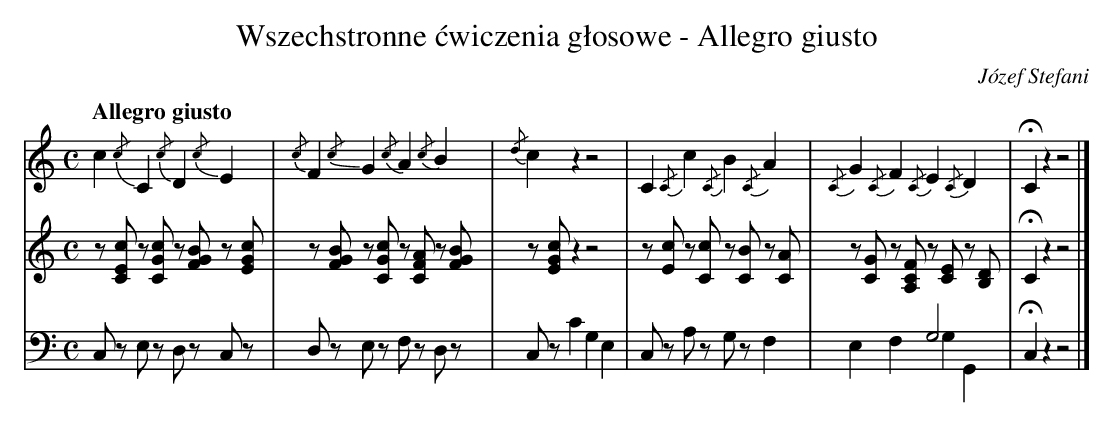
X:1
T: Wszechstronne ćwiczenia głosowe - Allegro giusto
C: Józef Stefani
L: 1/8
M: C
Q: "Allegro giusto"
V: 1 clef=treble
V: 2 clef=treble
V: 3 clef=bass
K: C
[V:1] c2{/c}C2{/c}D2{/c}E2 |
[V:2] z [cEC] z [cGC] z [BGF] z [cGE] |
[V:3] C, z E, z D, z C, z |
[V:1] {/c}F2{/c}G2{/c}A2{/c}B2 |
[V:2] z [BGF] z [cGC] z [AFC] z [BGF] |
[V:3] D, z E, z F, z D, z |
[V:1] {/d}c2z2z4 |
[V:2] z [cGE]z2z4 |
[V:3] C, zC2G,2E,2 |
[V:1] C2{/C}c2{/C}B2{/C}A2 |
[V:2] z [cE] z [cC] z [BC] z [AC] |
[V:3] C, z A, z G, zF,2 |
[V:1] {/C}G2{/C}F2{/C}E2{/C}D2 |
[V:2] z [GC] z [FCA,] z [EC] z [DB,] |
[V:3] x4G,4 & E,2F,2G,2G,,2 |
[V:1] !fermata!C2z2z4 |]
[V:2] !fermata!C2z2z4 |]
[V:3] !fermata!C,2z2z4 |]
